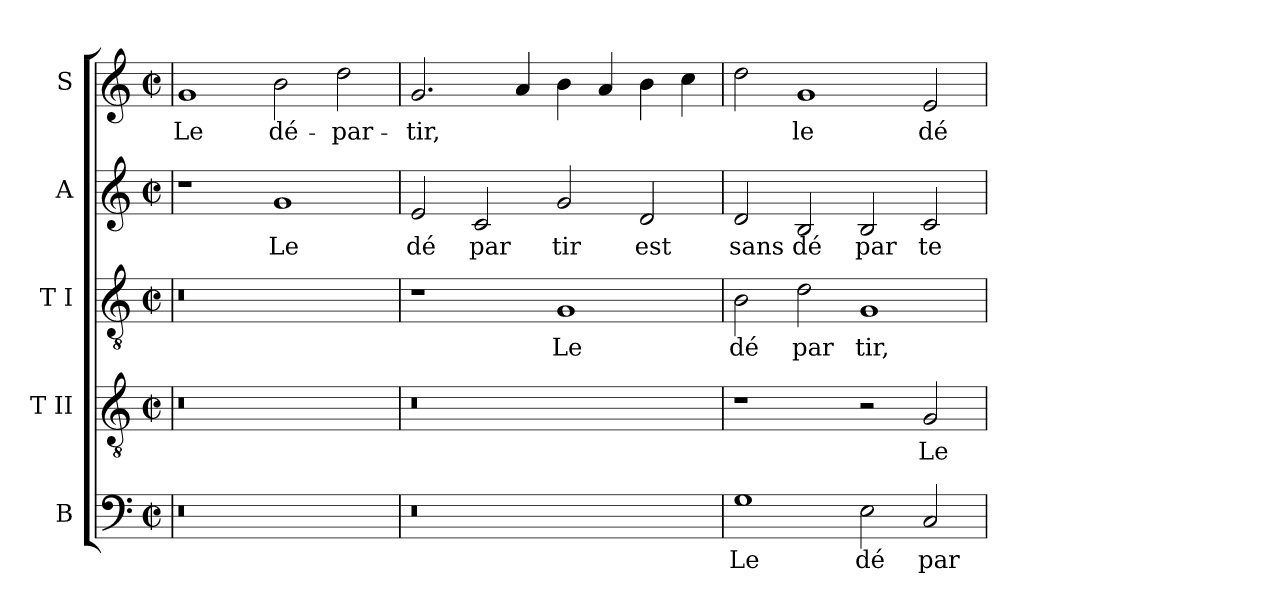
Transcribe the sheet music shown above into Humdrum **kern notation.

**kern	**text	**kern	**text	**kern	**text	**kern	**text	**kern	**text
*part5	*part5	*part4	*part4	*part3	*part3	*part2	*part2	*part1	*part1
*staff5	*staff5	*staff4	*staff4	*staff3	*staff3	*staff2	*staff2	*staff1	*staff1
*I"B	*	*I"T II	*	*I"T I	*	*I"A	*	*I"S	*
!!LO:PB:g=z
*stria5	*	*stria5	*	*stria5	*	*stria5	*	*stria5	*
*clefF4	*	*clefGv2	*	*clefGv2	*	*clefG2	*	*clefG2	*
*M2/2	*	*M2/2	*	*M2/2	*	*M2/2	*	*M2/2	*
*met(c|)	*	*met(c|)	*	*met(c|)	*	*met(c|)	*	*met(c|)	*
=1	=1!	=1	=1!	=1	=1!	=1	=1!	=1!	=1!
!	!	!	!	!	!	!	!	!	!LO:LY:b:cj
0r	.	0r	.	0r	.	1r	.	1g	Le
!	!	!	!	!	!	!	!LO:LY:b:cj	!	!LO:LY:b:cj
.	.	.	.	.	.	1g	Le	2b\	dé-
!	!	!	!	!	!	!	!	!	!LO:LY:b:cj
.	.	.	.	.	.	.	.	2dd\	-par-
=2	=2	=2	=2	=2	=2	=2	=2	=2	=2
!	!	!	!	!	!	!	!LO:LY:b:cj	!	!LO:LY:b
0r	.	0r	.	1r	.	2e/	dé	2.g/	-tir,
!	!	!	!	!	!	!	!LO:LY:b:cj	!	!
.	.	.	.	.	.	2c/	par	.	.
.	.	.	.	.	.	.	.	4a/	.
!	!	!	!	!	!LO:LY:b:cj	!	!LO:LY:b:cj	!	!
.	.	.	.	1G	Le	2g/	tir	4b\	.
.	.	.	.	.	.	.	.	4a/	.
!	!	!	!	!	!	!	!LO:LY:b:cj	!	!
.	.	.	.	.	.	2d/	est	4b\	.
.	.	.	.	.	.	.	.	4cc\	.
=3	=3	=3	=3	=3	=3	=3	=3	=3	=3
!	!LO:LY:b:cj	!	!	!	!LO:LY:b:cj	!	!LO:LY:b:cj	!	!
1G	Le	1r	.	2B\	dé	2d/	sans	2dd\	.
!	!	!	!	!	!LO:LY:b:cj	!	!LO:LY:b:cj	!	!LO:LY:b:cj
.	.	.	.	2d\	par	2B/	dé	1g	le
!	!LO:LY:b:cj	!	!	!	!LO:LY:b:cj	!	!LO:LY:b:cj	!	!
2E\	dé	2r	.	1G	tir,	2B/	par	.	.
!	!LO:LY:b:cj	!	!LO:LY:b:cj	!	!	!	!LO:LY:b:cj	!	!LO:LY:b:cj
2C/	par	2G/	Le	.	.	2c/	te	2e/	dé-
=	=	=	=	=	=	=	=	=	=
*-	*-	*-	*-	*-	*-	*-	*-	*-	*-
